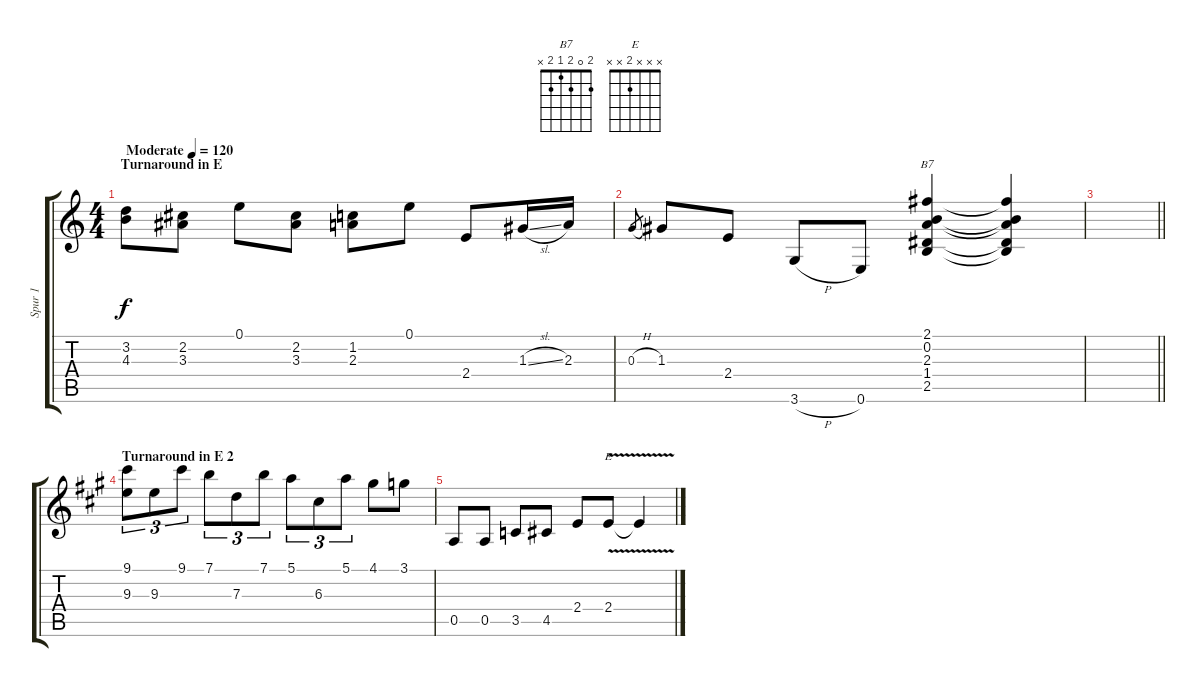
\track ("Spur 1" "Spur 1") {instrument acousticguitarsteel}
\staff {score tabs}
\tuning (E4 B3 G3 D3 A2 E2) {hide}
\chord ("B7" 2 0 2 1 2 x)
\chord ("E" x x x 2 x x)
\ts (4 4)
\section ("" "Turnaround in E")
\tempo (120 "Moderate")
\clef g2
\ks c
(3.2 4.3).8{dy f instrument acousticguitarsteel} (2.2 3.3).8 0.1.8 (2.2 3.3).8 (1.2 2.3).8 0.1.8 2.4.8 1.3{sl}.16 2.3.16 |
0.3{h}.8{gr} 1.3.8 2.4.8 3.6{h}.8 0.6.8 (2.1 0.2 2.3 1.4 2.5).4{ch "B7"} (2.1{t} 0.2{t} 2.3{t} 1.4{t} 2.5{t}).4 |
\barLineRight lightlight
|
\section ("" "Turnaround in E 2")
\ks a
(9.1 9.3).8{tu (3 2)} 9.3.8{tu (3 2)} 9.1.8{tu (3 2)} 7.1.8{tu (3 2)} 7.3.8{tu (3 2)} 7.1.8{tu (3 2)} 5.1.8{tu (3 2)} 6.3.8{tu (3 2)} 5.1.8{tu (3 2)} 4.1.8 3.1.8 |
0.5.8 0.5.8 3.5.8 4.5.8 2.4.8 2.4{v}.8{ch "E"} 2.4{t}.4
